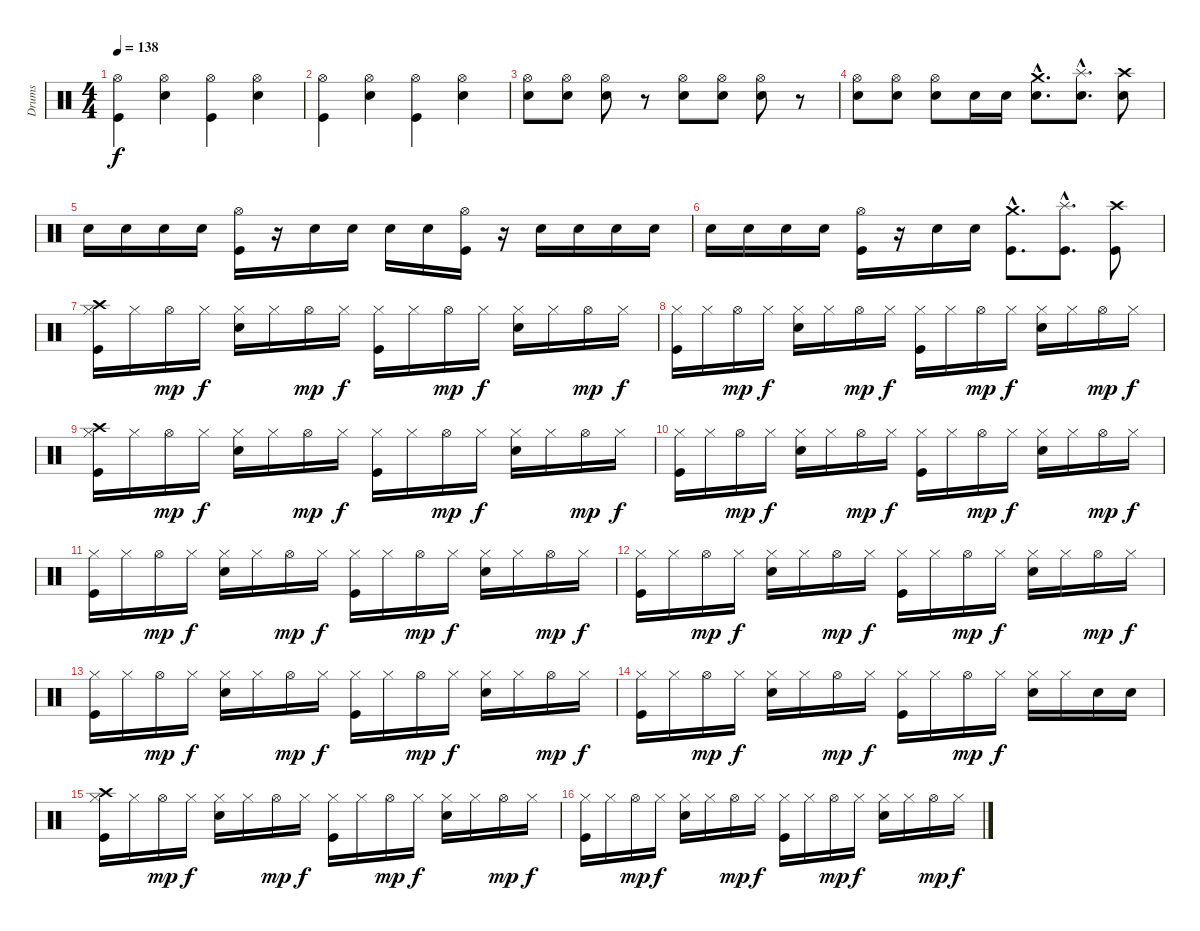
\track ("Drums" "Drums") {instrument percussion}
\staff {score}
\articulation defaults
\ts (4 4)
\tempo 138
\clef neutral
\ks c
("Hi-Hat (open)" "Kick (hit)").4{dy f} ("Hi-Hat (open)" "Snare (hit) 2").4 ("Hi-Hat (open)" "Kick (hit)").4 ("Hi-Hat (open)" "Snare (hit) 2").4 |
("Hi-Hat (open)" "Kick (hit)").4 ("Hi-Hat (open)" "Snare (hit) 2").4 ("Hi-Hat (open)" "Kick (hit)").4 ("Hi-Hat (open)" "Snare (hit) 2").4 |
("Hi-Hat (open)" "Snare (hit) 2").8 ("Hi-Hat (open)" "Snare (hit) 2").8 ("Hi-Hat (open)" "Snare (hit) 2").8 r.8 ("Hi-Hat (open)" "Snare (hit) 2").8 ("Hi-Hat (open)" "Snare (hit) 2").8 ("Hi-Hat (open)" "Snare (hit) 2").8 r.8 |
("Hi-Hat (open)" "Snare (hit) 2").8 ("Hi-Hat (open)" "Snare (hit) 2").8 ("Hi-Hat (open)" "Snare (hit) 2").8 "Snare (hit) 2".16 "Snare (hit) 2".16 ("Crash medium (hit)"{hac} "Snare (hit) 2"{hac}).8{d} ("Splash (hit)"{hac} "Snare (hit) 2"{hac}).8{d} ("Crash high (hit)" "Snare (hit) 2").8 |
"Snare (hit) 2".16 "Snare (hit) 2".16 "Snare (hit) 2".16 "Snare (hit) 2".16 ("Hi-Hat (open)" "Kick (hit)").16 r.16 "Snare (hit) 2".16 "Snare (hit) 2".16 "Snare (hit) 2".16 "Snare (hit) 2".16 ("Hi-Hat (open)" "Kick (hit)").16 r.16 "Snare (hit) 2".16 "Snare (hit) 2".16 "Snare (hit) 2".16 "Snare (hit) 2".16 |
"Snare (hit) 2".16 "Snare (hit) 2".16 "Snare (hit) 2".16 "Snare (hit) 2".16 ("Hi-Hat (open)" "Kick (hit)").16 r.16 "Snare (hit) 2".16 "Snare (hit) 2".16 ("Crash medium (hit)"{hac} "Kick (hit)"{hac}).8{d} ("Splash (hit)"{hac} "Kick (hit)"{hac}).8{d} ("Crash high (hit)" "Kick (hit)").8 |
("Hi-Hat (closed)" "Kick (hit)" "Crash high (hit)").16 "Hi-Hat (closed)".16 "Hi-Hat (open)".16{dy mp} "Hi-Hat (closed)".16{dy f} ("Hi-Hat (closed)" "Snare (hit) 2").16 "Hi-Hat (closed)".16 "Hi-Hat (open)".16{dy mp} "Hi-Hat (closed)".16{dy f} ("Hi-Hat (closed)" "Kick (hit)").16 "Hi-Hat (closed)".16 "Hi-Hat (open)".16{dy mp} "Hi-Hat (closed)".16{dy f} ("Hi-Hat (closed)" "Snare (hit) 2").16 "Hi-Hat (closed)".16 "Hi-Hat (open)".16{dy mp} "Hi-Hat (closed)".16{dy f} |
("Hi-Hat (closed)" "Kick (hit)").16 "Hi-Hat (closed)".16 "Hi-Hat (open)".16{dy mp} "Hi-Hat (closed)".16{dy f} ("Hi-Hat (closed)" "Snare (hit) 2").16 "Hi-Hat (closed)".16 "Hi-Hat (open)".16{dy mp} "Hi-Hat (closed)".16{dy f} ("Hi-Hat (closed)" "Kick (hit)").16 "Hi-Hat (closed)".16 "Hi-Hat (open)".16{dy mp} "Hi-Hat (closed)".16{dy f} ("Hi-Hat (closed)" "Snare (hit) 2").16 "Hi-Hat (closed)".16 "Hi-Hat (open)".16{dy mp} "Hi-Hat (closed)".16{dy f} |
("Hi-Hat (closed)" "Kick (hit)" "Crash high (hit)").16 "Hi-Hat (closed)".16 "Hi-Hat (open)".16{dy mp} "Hi-Hat (closed)".16{dy f} ("Hi-Hat (closed)" "Snare (hit) 2").16 "Hi-Hat (closed)".16 "Hi-Hat (open)".16{dy mp} "Hi-Hat (closed)".16{dy f} ("Hi-Hat (closed)" "Kick (hit)").16 "Hi-Hat (closed)".16 "Hi-Hat (open)".16{dy mp} "Hi-Hat (closed)".16{dy f} ("Hi-Hat (closed)" "Snare (hit) 2").16 "Hi-Hat (closed)".16 "Hi-Hat (open)".16{dy mp} "Hi-Hat (closed)".16{dy f} |
("Hi-Hat (closed)" "Kick (hit)").16 "Hi-Hat (closed)".16 "Hi-Hat (open)".16{dy mp} "Hi-Hat (closed)".16{dy f} ("Hi-Hat (closed)" "Snare (hit) 2").16 "Hi-Hat (closed)".16 "Hi-Hat (open)".16{dy mp} "Hi-Hat (closed)".16{dy f} ("Hi-Hat (closed)" "Kick (hit)").16 "Hi-Hat (closed)".16 "Hi-Hat (open)".16{dy mp} "Hi-Hat (closed)".16{dy f} ("Hi-Hat (closed)" "Snare (hit) 2").16 "Hi-Hat (closed)".16 "Hi-Hat (open)".16{dy mp} "Hi-Hat (closed)".16{dy f} |
("Hi-Hat (closed)" "Kick (hit)").16 "Hi-Hat (closed)".16 "Hi-Hat (open)".16{dy mp} "Hi-Hat (closed)".16{dy f} ("Hi-Hat (closed)" "Snare (hit) 2").16 "Hi-Hat (closed)".16 "Hi-Hat (open)".16{dy mp} "Hi-Hat (closed)".16{dy f} ("Hi-Hat (closed)" "Kick (hit)").16 "Hi-Hat (closed)".16 "Hi-Hat (open)".16{dy mp} "Hi-Hat (closed)".16{dy f} ("Hi-Hat (closed)" "Snare (hit) 2").16 "Hi-Hat (closed)".16 "Hi-Hat (open)".16{dy mp} "Hi-Hat (closed)".16{dy f} |
("Hi-Hat (closed)" "Kick (hit)").16 "Hi-Hat (closed)".16 "Hi-Hat (open)".16{dy mp} "Hi-Hat (closed)".16{dy f} ("Hi-Hat (closed)" "Snare (hit) 2").16 "Hi-Hat (closed)".16 "Hi-Hat (open)".16{dy mp} "Hi-Hat (closed)".16{dy f} ("Hi-Hat (closed)" "Kick (hit)").16 "Hi-Hat (closed)".16 "Hi-Hat (open)".16{dy mp} "Hi-Hat (closed)".16{dy f} ("Hi-Hat (closed)" "Snare (hit) 2").16 "Hi-Hat (closed)".16 "Hi-Hat (open)".16{dy mp} "Hi-Hat (closed)".16{dy f} |
("Hi-Hat (closed)" "Kick (hit)").16 "Hi-Hat (closed)".16 "Hi-Hat (open)".16{dy mp} "Hi-Hat (closed)".16{dy f} ("Hi-Hat (closed)" "Snare (hit) 2").16 "Hi-Hat (closed)".16 "Hi-Hat (open)".16{dy mp} "Hi-Hat (closed)".16{dy f} ("Hi-Hat (closed)" "Kick (hit)").16 "Hi-Hat (closed)".16 "Hi-Hat (open)".16{dy mp} "Hi-Hat (closed)".16{dy f} ("Hi-Hat (closed)" "Snare (hit) 2").16 "Hi-Hat (closed)".16 "Hi-Hat (open)".16{dy mp} "Hi-Hat (closed)".16{dy f} |
("Hi-Hat (closed)" "Kick (hit)").16 "Hi-Hat (closed)".16 "Hi-Hat (open)".16{dy mp} "Hi-Hat (closed)".16{dy f} ("Hi-Hat (closed)" "Snare (hit) 2").16 "Hi-Hat (closed)".16 "Hi-Hat (open)".16{dy mp} "Hi-Hat (closed)".16{dy f} ("Hi-Hat (closed)" "Kick (hit)").16 "Hi-Hat (closed)".16 "Hi-Hat (open)".16{dy mp} "Hi-Hat (closed)".16{dy f} ("Hi-Hat (closed)" "Snare (hit) 2").16 "Hi-Hat (closed)".16 "Snare (hit) 2".16 "Snare (hit) 2".16 |
("Hi-Hat (closed)" "Kick (hit)" "Crash high (hit)").16 "Hi-Hat (closed)".16 "Hi-Hat (open)".16{dy mp} "Hi-Hat (closed)".16{dy f} ("Hi-Hat (closed)" "Snare (hit) 2").16 "Hi-Hat (closed)".16 "Hi-Hat (open)".16{dy mp} "Hi-Hat (closed)".16{dy f} ("Hi-Hat (closed)" "Kick (hit)").16 "Hi-Hat (closed)".16 "Hi-Hat (open)".16{dy mp} "Hi-Hat (closed)".16{dy f} ("Hi-Hat (closed)" "Snare (hit) 2").16 "Hi-Hat (closed)".16 "Hi-Hat (open)".16{dy mp} "Hi-Hat (closed)".16{dy f} |
("Hi-Hat (closed)" "Kick (hit)").16 "Hi-Hat (closed)".16 "Hi-Hat (open)".16{dy mp} "Hi-Hat (closed)".16{dy f} ("Hi-Hat (closed)" "Snare (hit) 2").16 "Hi-Hat (closed)".16 "Hi-Hat (open)".16{dy mp} "Hi-Hat (closed)".16{dy f} ("Hi-Hat (closed)" "Kick (hit)").16 "Hi-Hat (closed)".16 "Hi-Hat (open)".16{dy mp} "Hi-Hat (closed)".16{dy f} ("Hi-Hat (closed)" "Snare (hit) 2").16 "Hi-Hat (closed)".16 "Hi-Hat (open)".16{dy mp} "Hi-Hat (closed)".16{dy f}
